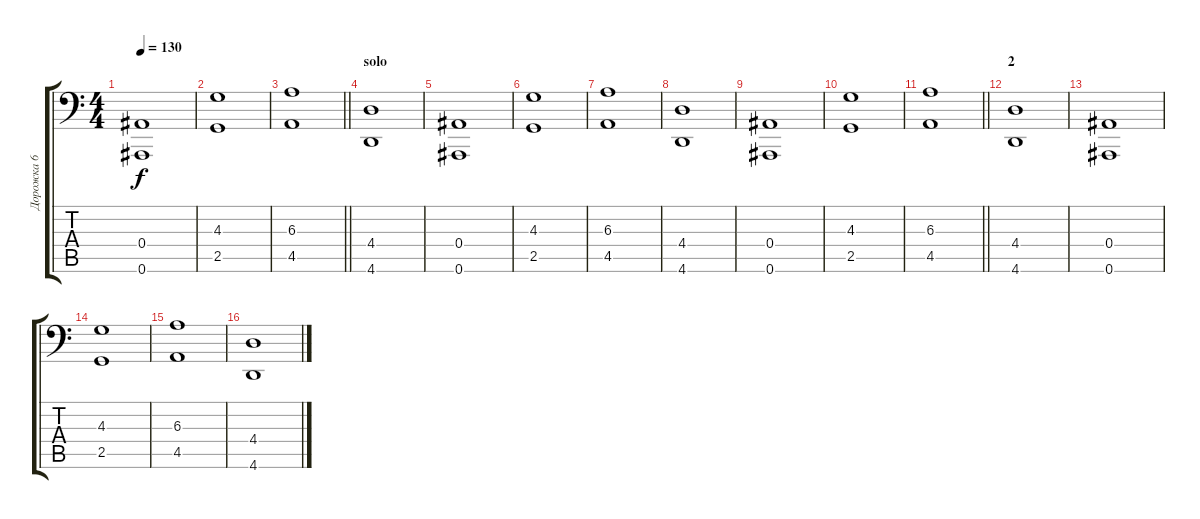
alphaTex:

\track ("Дорожка 6" "Дорожка 6") {instrument stringensemble2}
\staff {score tabs}
\tuning (C4 G3 Eb3 Bb2 F2 Bb1) {hide}
\ts (4 4)
\tempo 130
\clef f4
\ks c
(0.4 0.6).1{dy f} |
(4.3 2.5).1 |
\barLineRight lightlight
(6.3 4.5).1 |
\section ("" "solo")
(4.4 4.6).1 |
(0.4 0.6).1 |
(4.3 2.5).1 |
(6.3 4.5).1 |
(4.4 4.6).1 |
(0.4 0.6).1 |
(4.3 2.5).1 |
\barLineRight lightlight
(6.3 4.5).1 |
\section ("" "2")
(4.4 4.6).1 |
(0.4 0.6).1 |
(4.3 2.5).1 |
(6.3 4.5).1 |
(4.4 4.6).1
